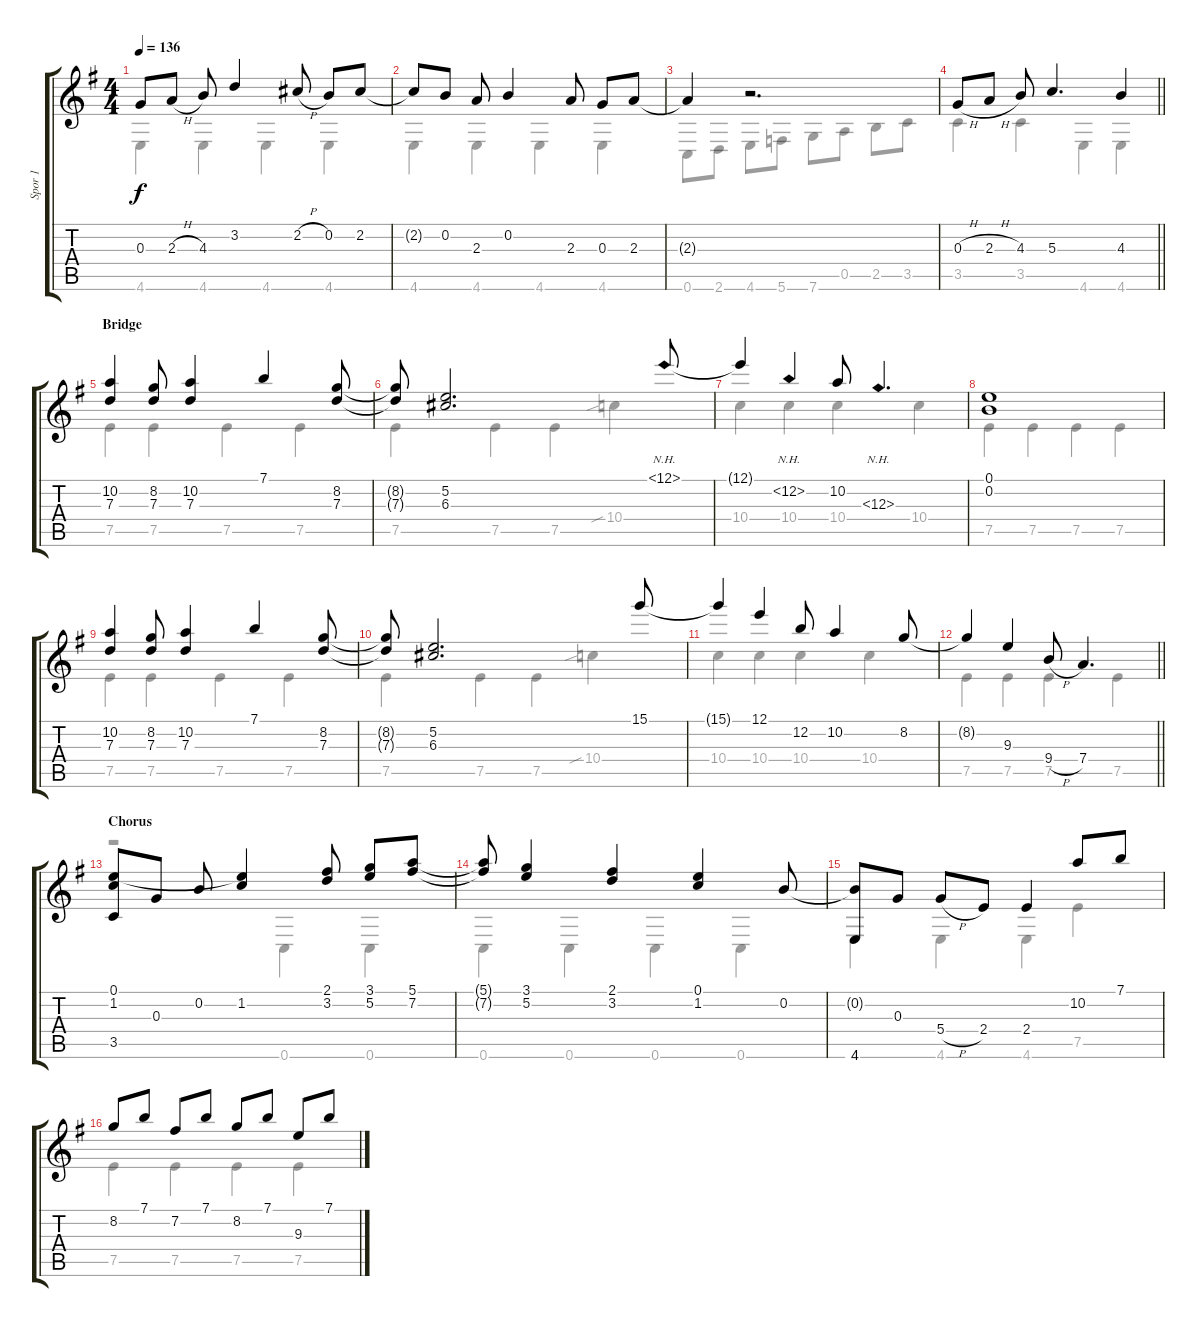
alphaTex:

\track ("Spor 1" "Spor 1") {instrument acousticguitarsteel}
\staff {score tabs}
\tuning (E4 B3 G3 D3 A2 C2) {hide}
\voice
\ts (4 4)
\tempo 136
\clef g2
\ks eminor
0.3.8{dy f} 2.3{h}.8 4.3.8 3.2.4 2.2{h}.8 0.2.8 2.2.8 |
2.2{t}.8 0.2.8 2.3.8 0.2.4 2.3.8 0.3.8 2.3.8 |
2.3{t}.4 r.2{d} |
\barLineRight lightlight
0.3{h}.8 2.3{h}.8 4.3.8 5.3.4{d} 4.3.4 |
\section ("" "Bridge")
(10.2 7.3).4 (8.2 7.3).8 (10.2 7.3).4 7.1.4 (8.2 7.3).8 |
(8.2{t} 7.3{t}).8 (5.2 6.3).2{d} 12.1{nh}.8 |
12.1{t}.4 12.2{nh}.4 10.2.8 12.3{nh}.4{d} |
(0.1 0.2).1 |
(10.2 7.3).4 (8.2 7.3).8 (10.2 7.3).4 7.1.4 (8.2 7.3).8 |
(8.2{t} 7.3{t}).8 (5.2 6.3).2{d} 15.1.8 |
15.1{t}.4 12.1.4 12.2.8 10.2.4 8.2.8 |
\barLineRight lightlight
8.2{t}.4 9.3.4 9.4{h}.8 7.4.4{d} |
\section ("" "Chorus")
(0.1 1.2 3.5).8 0.3.8 0.2.8 (0.1{t} 1.2).4 (2.1 3.2).8 (3.1 5.2).8 (5.1 7.2).8 |
(5.1{t} 7.2{t}).8 (3.1 5.2).4 (2.1 3.2).4 (0.1 1.2).4 0.2.8 |
(0.2{t} 4.6).8 0.3.8 5.4{h}.8 2.4.8 2.4.4 10.2.8 7.1.8 |
8.2.8 7.1.8 7.2.8 7.1.8 8.2.8 7.1.8 9.3.8 7.1.8
\voice
\clef g2
\ottava regular
\simile none
\ks eminor
4.6.4{dy f} 4.6.4 4.6.4 4.6.4 |
4.6.4 4.6.4 4.6.4 4.6.4 |
0.6.8 2.6.8 4.6.8 5.6.8 7.6.8 0.5.8 2.5.8 3.5.8 |
\barLineRight lightlight
3.5.4 3.5.4 4.6.4 4.6.4 |
7.5.4 7.5.4 7.5.4 7.5.4 |
7.5.4 7.5.4 7.5.4 10.4{sib}.4 |
10.4.4 10.4.4 10.4.4 10.4.4 |
7.5.4 7.5.4 7.5.4 7.5.4 |
7.5.4 7.5.4 7.5.4 7.5.4 |
7.5.4 7.5.4 7.5.4 10.4{sib}.4 |
10.4.4 10.4.4 10.4.4 10.4.4 |
\barLineRight lightlight
7.5.4 7.5.4 7.5.4 7.5.4 |
r.2 0.6.4 0.6.4 |
0.6.4 0.6.4 0.6.4 0.6.4 |
4.6.4 4.6.4 4.6.4 7.5.4 |
7.5.4 7.5.4 7.5.4 7.5.4
